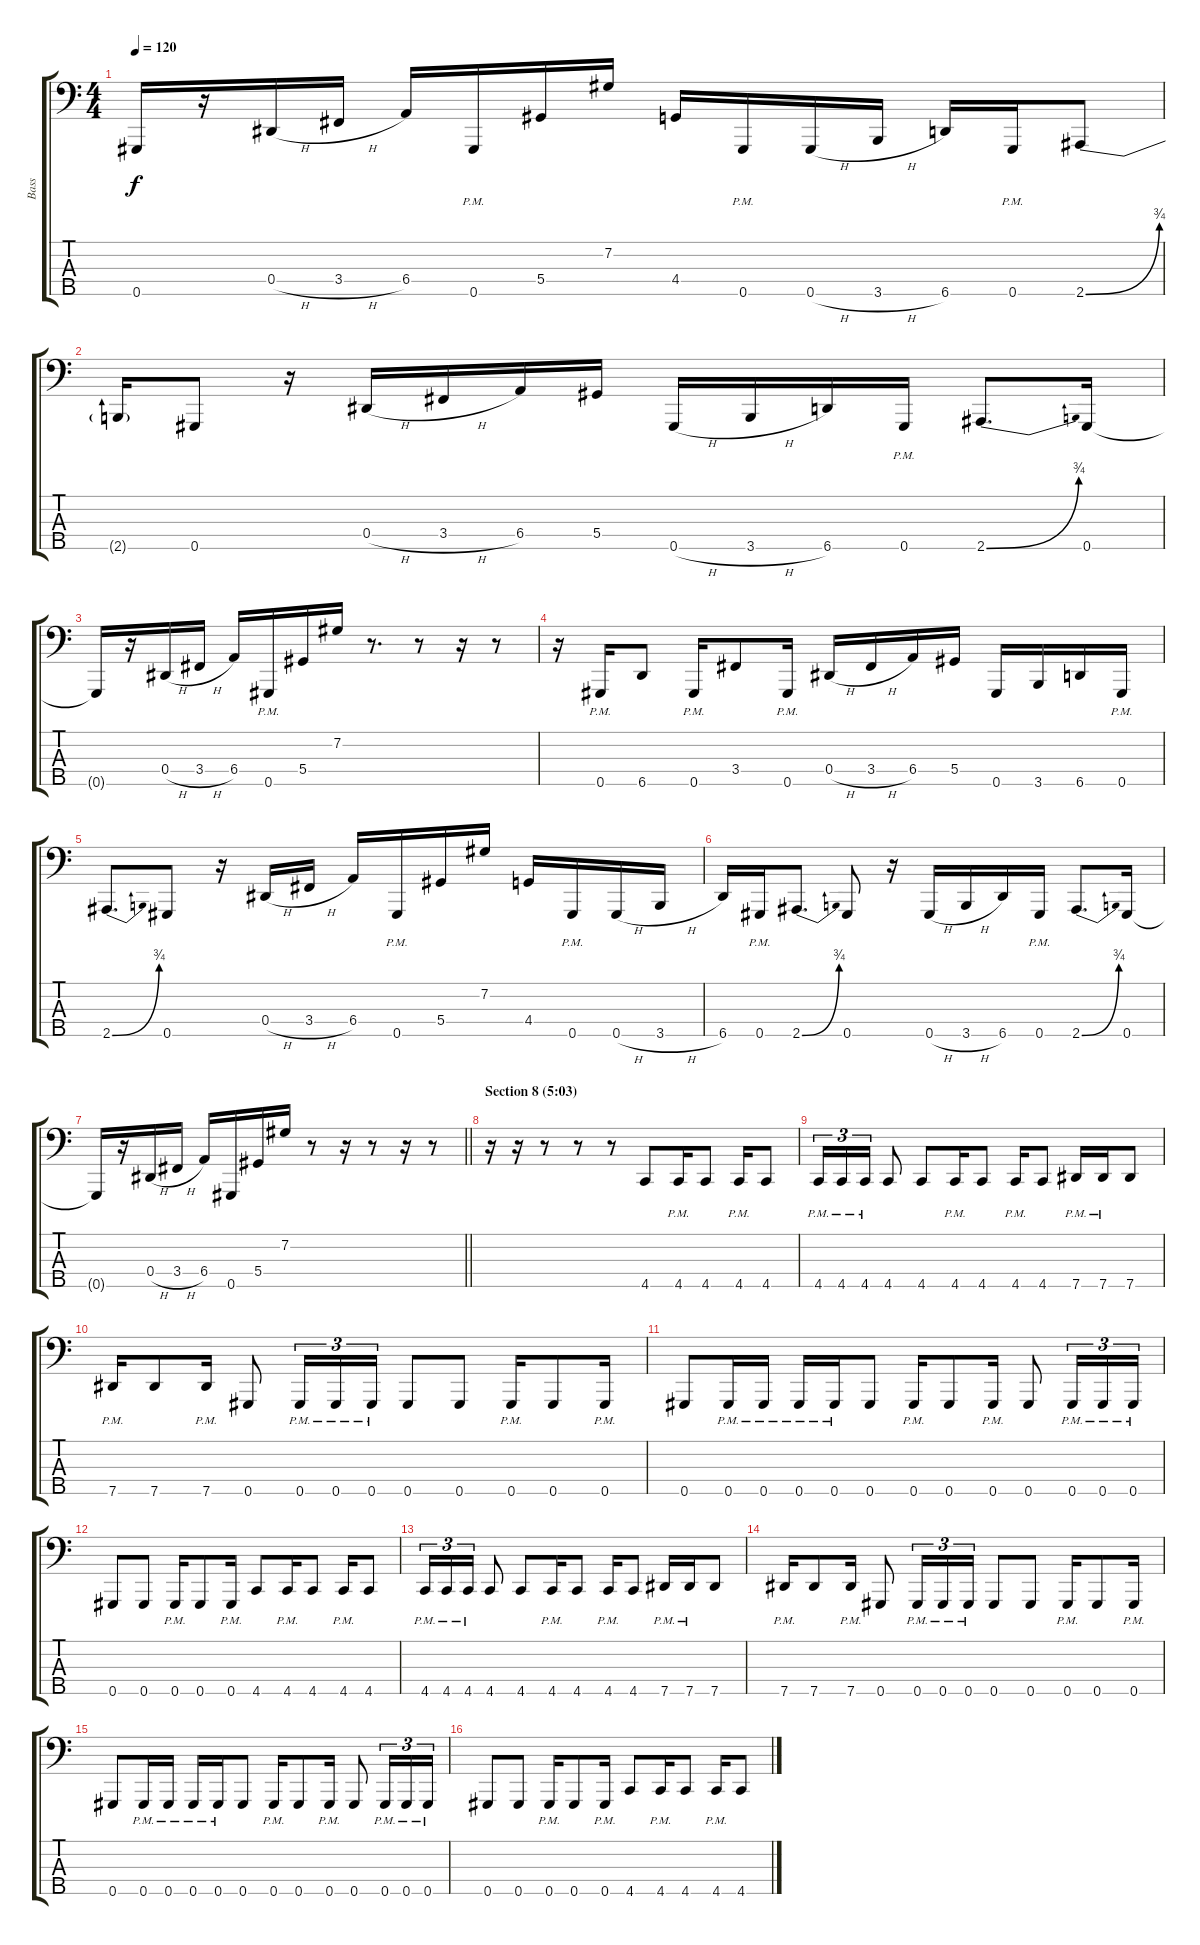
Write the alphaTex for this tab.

\track ("Bass" "Bass") {instrument electricbasspick}
\staff {score tabs}
\tuning (Gb2 Db2 Ab1 Eb1 Ab0) {hide}
\ts (4 4)
\tempo 120
\clef f4
\ks c
0.5{t}.16{dy f} r.16 0.4{h}.16 3.4{h}.16 6.4.16 0.5{pm}.16 5.4.16 7.2.16 4.4.16 0.5{pm}.16 0.5{h}.16 3.5{h}.16 6.5.16 0.5{pm}.16 2.5{be (bend 0 0 60 3)}.8 |
2.5{t}.16 0.5.8 r.16 0.4{h}.16 3.4{h}.16 6.4.16 5.4.16 0.5{h}.16 3.5{h}.16 6.5.16 0.5{pm}.16 2.5{be (bend 0 0 60 3)}.8{d} 0.5.16 |
0.5{t}.16 r.16 0.4{h}.16 3.4{h}.16 6.4.16 0.5{pm}.16 5.4.16 7.2.16 r.8{d} r.8 r.16 r.8 |
r.16 0.5{pm}.16 6.5.8 0.5{pm}.16 3.4.8 0.5{pm}.16 0.4{h}.16 3.4{h}.16 6.4.16 5.4.16 0.5.16 3.5.16 6.5.16 0.5{pm}.16 |
2.5{be (bend 0 0 60 3)}.8{d} 0.5.8 r.16 0.4{h}.16 3.4{h}.16 6.4.16 0.5{pm}.16 5.4.16 7.2.16 4.4.16 0.5{pm}.16 0.5{h}.16 3.5{h}.16 |
6.5.16 0.5{pm}.16 2.5{be (bend 0 0 60 3)}.8{d} 0.5.8 r.16 0.5{h}.16 3.5{h}.16 6.5.16 0.5{pm}.16 2.5{be (bend 0 0 60 3)}.8{d} 0.5.16 |
\barLineRight lightlight
0.5{t}.16 r.16 0.4{h}.16 3.4{h}.16 6.4.16 0.5.16 5.4.16 7.2.16 r.8 r.16 r.8 r.16 r.8 |
\section ("" "Section 8 (5:03)")
r.16 r.16 r.8 r.8 r.8 4.5.8 4.5{pm}.16 4.5.8 4.5{pm}.16 4.5.8 |
4.5{pm}.16{tu (3 2)} 4.5{pm}.16{tu (3 2)} 4.5{pm}.16{tu (3 2)} 4.5.8 4.5.8 4.5{pm}.16 4.5.8 4.5{pm}.16 4.5.8 7.5{pm}.16 7.5{pm}.16 7.5.8 |
7.5{pm}.16 7.5.8 7.5{pm}.16 0.5.8 0.5{pm}.16{tu (3 2)} 0.5{pm}.16{tu (3 2)} 0.5{pm}.16{tu (3 2)} 0.5.8 0.5.8 0.5{pm}.16 0.5.8 0.5{pm}.16 |
0.5.8 0.5{pm}.16 0.5{pm}.16 0.5{pm}.16 0.5{pm}.16 0.5.8 0.5{pm}.16 0.5.8 0.5{pm}.16 0.5.8 0.5{pm}.16{tu (3 2)} 0.5{pm}.16{tu (3 2)} 0.5{pm}.16{tu (3 2)} |
0.5.8 0.5.8 0.5{pm}.16 0.5.8 0.5{pm}.16 4.5.8 4.5{pm}.16 4.5.8 4.5{pm}.16 4.5.8 |
4.5{pm}.16{tu (3 2)} 4.5{pm}.16{tu (3 2)} 4.5{pm}.16{tu (3 2)} 4.5.8 4.5.8 4.5{pm}.16 4.5.8 4.5{pm}.16 4.5.8 7.5{pm}.16 7.5{pm}.16 7.5.8 |
7.5{pm}.16 7.5.8 7.5{pm}.16 0.5.8 0.5{pm}.16{tu (3 2)} 0.5{pm}.16{tu (3 2)} 0.5{pm}.16{tu (3 2)} 0.5.8 0.5.8 0.5{pm}.16 0.5.8 0.5{pm}.16 |
0.5.8 0.5{pm}.16 0.5{pm}.16 0.5{pm}.16 0.5{pm}.16 0.5.8 0.5{pm}.16 0.5.8 0.5{pm}.16 0.5.8 0.5{pm}.16{tu (3 2)} 0.5{pm}.16{tu (3 2)} 0.5{pm}.16{tu (3 2)} |
0.5.8 0.5.8 0.5{pm}.16 0.5.8 0.5{pm}.16 4.5.8 4.5{pm}.16 4.5.8 4.5{pm}.16 4.5.8
